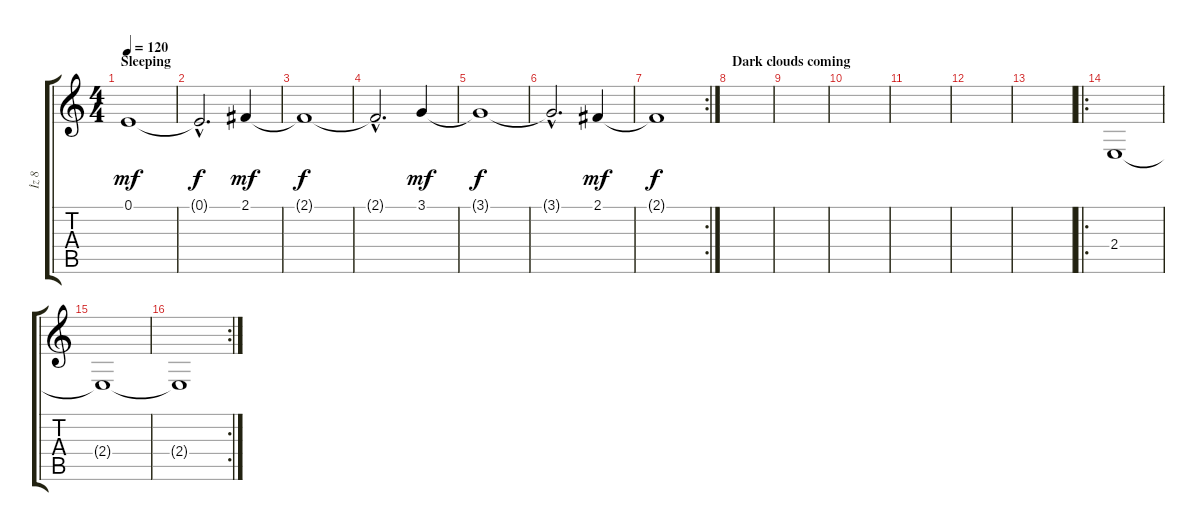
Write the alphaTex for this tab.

\track ("İz 8" "İz 8") {instrument cello}
\staff {score tabs}
\tuning (E4 B3 G3 D3 A2 E2) {hide}
\ts (4 4)
\section ("" "Sleeping")
\tempo 120
\clef g2
\ks c
0.1.1{dy mf instrument cello} |
0.1{hac t}.2{d dy f} 2.1.4{dy mf} |
2.1{t}.1{dy f} |
2.1{hac t}.2{d} 3.1.4{dy mf} |
3.1{t}.1{dy f} |
3.1{hac t}.2{d} 2.1.4{dy mf} |
\rc 2
2.1{t}.1{dy f} |
\section ("" "Dark clouds coming")
|
|
|
|
|
|
\ro
2.4.1 |
2.4{t}.1 |
\rc 2
2.4{t}.1
